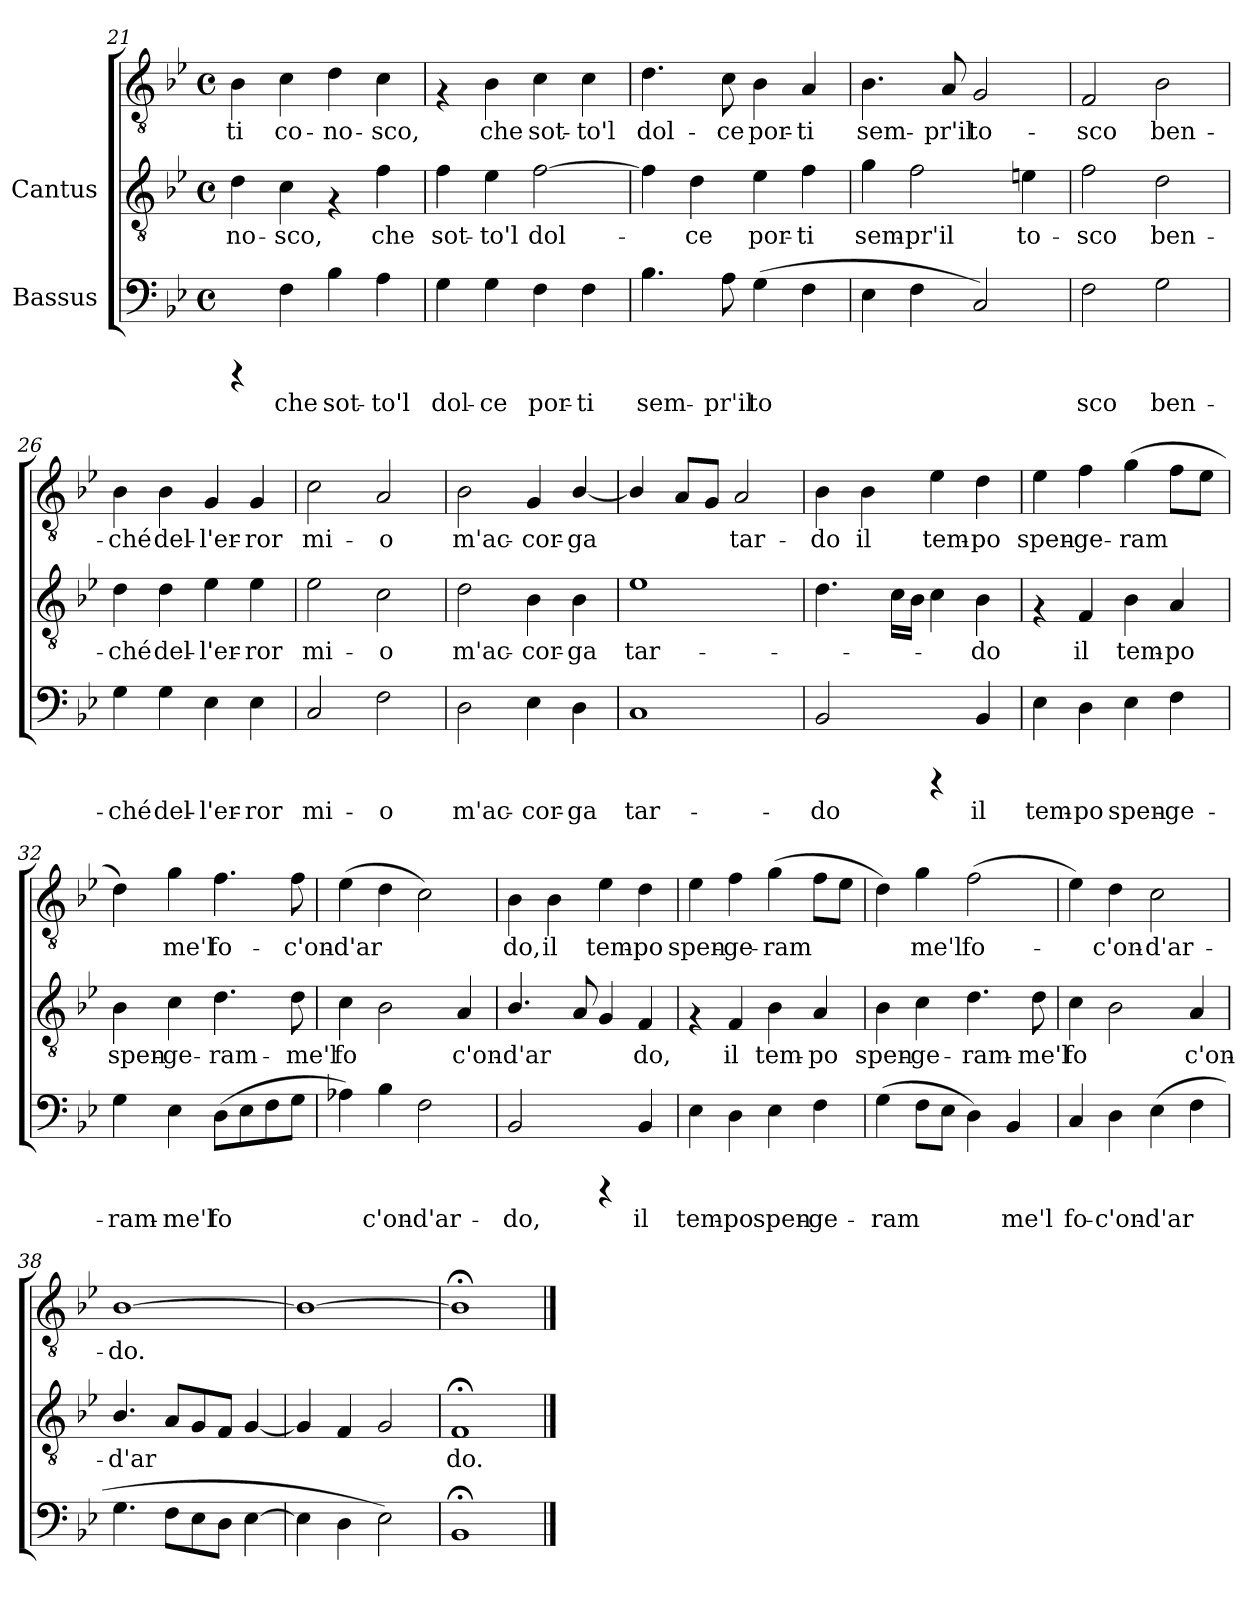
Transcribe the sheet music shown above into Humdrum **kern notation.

**kern	**text	**kern	**text	**kern	**text
*part2	*part2	*part1	*part1	*part1	*part1
*staff3	*staff3	*staff2	*staff2	*staff1	*staff1
*I"Bassus	*	*I"Cantus	*	*	*
*clefF4	*	*clefGv2	*	*clefGv2	*
*k[b-e-]	*	*k[b-e-]	*	*k[b-e-]	*
*B-:	*	*B-:	*	*B-:	*
*M4/4	*	*M4/4	*	*M4/4	*
*met(c)	*	*met(c)	*	*met(c)	*
=21	=21	=21	=21	=21	=21
!	!	!	!LO:LY:b:cj	!	!LO:LY:b:cj
4rCCC	.	4d\	no-	4B-\	-ti
!	!LO:LY:b:cj	!	!LO:LY:b:cj	!	!LO:LY:b:cj
4F\	che	4c\	-sco,	4c\	co-
!	!LO:LY:b:cj	!	!	!	!LO:LY:b:cj
4B-\	sot-	4rF	.	4d\	-no-
!	!LO:LY:b:cj	!	!LO:LY:b:cj	!	!LO:LY:b:cj
4A\	-to'l	4f\	che	4c\	-sco,
=22	=22	=22	=22	=22	=22
!	!LO:LY:b:cj	!	!LO:LY:b:cj	!	!
4G\	dol-	4f\	sot-	4rF	.
!	!LO:LY:b:cj	!	!LO:LY:b:cj	!	!LO:LY:b:cj
4G\	-ce	4e-\	-to'l	4B-\	che
!	!LO:LY:b:cj	!	!LO:LY:b:cj	!	!LO:LY:b:cj
4F\	por-	[>2f\	dol-	4c\	sot-
!	!LO:LY:b:cj	!	!	!	!LO:LY:b:cj
4F\	-ti	.	.	4c\	-to'l
!!LO:LB:g=z
=23	=23	=23	=23	=23	=23
!	!LO:LY:b:cj	!	!LO:LY:b:cj	!	!LO:LY:b:cj
4.B-\	sem-	4f\]	.	4.d\	-dol-
!	!	!	!LO:LY:b:cj	!	!
.	.	4d\	ce	.	.
!	!LO:LY:b:cj	!	!	!	!LO:LY:b:cj
8A\	-pr'il	.	.	8c\	-ce
!	!LO:LY:b:cj	!	!LO:LY:b:cj	!	!LO:LY:b:cj
(>4G\	to-	4e-\	por-	4B-\	por-
!	!LO:LY:b:cj	!	!LO:LY:b:cj	!	!LO:LY:b:cj
4F\	--	4f\	-ti	4A/	-ti
=24	=24	=24	=24	=24	=24
!	!	!	!LO:LY:b:cj	!	!LO:LY:b:cj
4E-\	.	4g\	-sem-	4.B-\	sem-
!	!	!	!LO:LY:b:cj	!	!
4F\	.	2f\	-pr'il	.	.
!	!	!	!	!	!LO:LY:b:cj
.	.	.	.	8A/	-pr'il
!	!	!	!	!	!LO:LY:b:cj
2C/)	.	.	.	2G/	to-
!	!	!	!LO:LY:b:cj	!	!
.	.	4en\	to-	.	.
=25	=25	=25	=25	=25	=25
!	!LO:LY:b:cj	!	!LO:LY:b:cj	!	!LO:LY:b:cj
2F\	-sco	2f\	-sco	2F/	-sco
!	!LO:LY:b:cj	!	!LO:LY:b:cj	!	!LO:LY:b:cj
2G\	ben-	2d\	ben-	2B-\	ben-
=26	=26	=26	=26	=26	=26
!	!LO:LY:b:cj	!	!LO:LY:b:cj	!	!LO:LY:b:cj
4G\	-ché	4d\	ché	4B-\	-ché
!	!LO:LY:b:cj	!	!LO:LY:b:cj	!	!LO:LY:b:cj
4G\	del-	4d\	del-	4B-\	del-
!	!LO:LY:b:cj	!	!LO:LY:b:cj	!	!LO:LY:b:cj
4E-\	-l'er-	4e-\	-l'er-	4G/	-l'er-
!	!LO:LY:b:cj	!	!LO:LY:b:cj	!	!LO:LY:b:cj
4E-\	-ror	4e-\	-ror	4G/	-ror
=27	=27	=27	=27	=27	=27
!	!LO:LY:b:cj	!	!LO:LY:b:cj	!	!LO:LY:b:cj
2C/	mi-	2e-\	mi-	2c\	mi-
!	!LO:LY:b:cj	!	!LO:LY:b:cj	!	!LO:LY:b:cj
2F\	-o	2c\	-o	2A/	-o
!!LO:LB:g=z
=28	=28	=28	=28	=28	=28
!	!LO:LY:b:cj	!	!LO:LY:b:cj	!	!LO:LY:b:cj
2D\	m'ac-	2d\	m'ac-	2B-\	m'ac-
!	!LO:LY:b:cj	!	!LO:LY:b:cj	!	!LO:LY:b:cj
4E-\	-cor-	4B-\	-cor-	4G/	-cor-
!	!LO:LY:b:cj	!	!LO:LY:b:cj	!	!LO:LY:b:cj
4D\	-ga	4B-\	-ga	[<4B-/	-ga
=29	=29	=29	=29	=29	=29
!	!LO:LY:b:cj	!	!LO:LY:b:cj	!	!LO:LY:b:cj
1C	tar-	1e-	-tar-	4B-/]	.
!	!	!	!	!	!LO:LY:b:cj
.	.	.	.	8A/L	.
!	!	!	!	!	!LO:LY:b:cj
.	.	.	.	8G/J	.
!	!	!	!	!	!LO:LY:b:cj
.	.	.	.	2A/	tar-
=30	=30	=30	=30	=30	=30
!	!LO:LY:b:cj	!	!LO:LY:b:cj	!	!LO:LY:b:cj
2BB-/	-do	4.d\	.	4B-\	-do
!	!	!	!	!	!LO:LY:b:cj
.	.	.	.	4B-\	il
!	!	!	!LO:LY:b:cj	!	!
.	.	16c\L	.	.	.
!	!	!	!LO:LY:b:cj	!	!
.	.	16B-\J	.	.	.
!	!	!	!LO:LY:b:cj	!	!LO:LY:b:cj
4rCCC	.	4c\	.	4e-\	tem-
!	!LO:LY:b:cj	!	!LO:LY:b:cj	!	!LO:LY:b:cj
4BB-/	il	4B-\	do	4d\	-po
=31	=31	=31	=31	=31	=31
!	!LO:LY:b:cj	!	!	!	!LO:LY:b:cj
4E-\	tem-	4rF	.	4e-\	spen-
!	!LO:LY:b:cj	!	!LO:LY:b:cj	!	!LO:LY:b:cj
4D\	-po	4F/	-il	4f\	-ge-
!	!LO:LY:b:cj	!	!LO:LY:b:cj	!	!LO:LY:b:cj
4E-\	spen-	4B-\	tem-	(>4g\	-ram-
!	!LO:LY:b:cj	!	!LO:LY:b:cj	!	!LO:LY:b:cj
4F\	-ge-	4A/	-po	8f\L	--
!	!	!	!	!	!LO:LY:b:cj
.	.	.	.	8e-\J	--
=32	=32	=32	=32	=32	=32
!	!LO:LY:b:cj	!	!LO:LY:b:cj	!	!LO:LY:b:cj
4G\	-ram-	4B-\	-spen-	4d\)	.
!	!LO:LY:b:cj	!	!LO:LY:b:cj	!	!LO:LY:b:cj
4E-\	-me'l	4c\	-ge-	4g\	me'l
!	!LO:LY:b:cj	!	!LO:LY:b:cj	!	!LO:LY:b:cj
(>8D\L	fo-	4.d\	-ram-	4.f\	fo-
!	!LO:LY:b:cj	!	!	!	!
8E-\	--	.	.	.	.
!	!LO:LY:b:cj	!	!	!	!
8F\	--	.	.	.	.
!	!LO:LY:b:cj	!	!LO:LY:b:cj	!	!LO:LY:b:cj
8G\J	--	8d\	-me'l	8f\	-c'on-
!!LO:LB:g=z
=33	=33	=33	=33	=33	=33
!	!LO:LY:b:cj	!	!LO:LY:b:cj	!	!LO:LY:b:cj
4A-X\)	-	4c\	-fo-	(>4e-\	d'ar-
!	!LO:LY:b:cj	!	!LO:LY:b:cj	!	!LO:LY:b:cj
4B-\	c'on-	2B-\	-	4d\	--
!	!LO:LY:b:cj	!	!	!	!LO:LY:b:cj
2F\	-d'ar-	.	.	2c\)	--
!	!	!	!LO:LY:b:cj	!	!
.	.	4A/	c'on-	.	.
=34	=34	=34	=34	=34	=34
!	!LO:LY:b:cj	!	!LO:LY:b:cj	!	!LO:LY:b:cj
2BB-/	-do,	4.B-/	d'ar-	4B-\	-do,
!	!	!	!	!	!LO:LY:b:cj
.	.	.	.	4B-\	il
!	!	!	!LO:LY:b:cj	!	!
.	.	8A/	-	.	.
!	!	!	!LO:LY:b:cj	!	!LO:LY:b:cj
4rCCC	.	4G/	.	4e-\	tem-
!	!LO:LY:b:cj	!	!LO:LY:b:cj	!	!LO:LY:b:cj
4BB-/	il	4F/	do,	4d\	-po
=35	=35	=35	=35	=35	=35
!	!LO:LY:b:cj	!	!	!	!LO:LY:b:cj
4E-\	tem-	4rF	.	4e-\	spen-
!	!LO:LY:b:cj	!	!LO:LY:b:cj	!	!LO:LY:b:cj
4D\	-po	4F/	-il	4f\	-ge-
!	!LO:LY:b:cj	!	!LO:LY:b:cj	!	!LO:LY:b:cj
4E-\	spen-	4B-\	tem-	(>4g\	-ram-
!	!LO:LY:b:cj	!	!LO:LY:b:cj	!	!LO:LY:b:cj
4F\	-ge-	4A/	-po	8f\L	--
!	!	!	!	!	!LO:LY:b:cj
.	.	.	.	8e-\J	--
=36	=36	=36	=36	=36	=36
!	!LO:LY:b:cj	!	!LO:LY:b:cj	!	!LO:LY:b:cj
(>4G\	-ram-	4B-\	-spen-	4d\)	.
!	!LO:LY:b:cj	!	!LO:LY:b:cj	!	!LO:LY:b:cj
8F\L	-	4c\	-ge-	4g\	me'l
!	!LO:LY:b:cj	!	!	!	!
8E-\J	.	.	.	.	.
!	!LO:LY:b:cj	!	!LO:LY:b:cj	!	!LO:LY:b:cj
4D\)	.	4.d\	-ram-	(>2f\	fo-
!	!LO:LY:b:cj	!	!	!	!
4BB-/	me'l	.	.	.	.
!	!	!	!LO:LY:b:cj	!	!
.	.	8d\	-me'l	.	.
!!LO:LB:g=z
=37	=37	=37	=37	=37	=37
!	!LO:LY:b:cj	!	!LO:LY:b:cj	!	!LO:LY:b:cj
4C/	fo-	4c\	-fo-	4e-\)	.
!	!LO:LY:b:cj	!	!LO:LY:b:cj	!	!LO:LY:b:cj
4D\	-c'on-	2B-\	-	4d\	c'on-
!	!LO:LY:b:cj	!	!	!	!LO:LY:b:cj
(>4E-\	-d'ar	.	.	2c\	-d'ar-
!	!LO:LY:b:cj	!	!LO:LY:b:cj	!	!
4F\	.	4A/	c'on-	.	.
=38	=38	=38	=38	=38	=38
!	!	!	!LO:LY:b:cj	!	!LO:LY:b:cj
4.G\	.	4.B-/	d'ar-	[>1B-	-do.
!	!	!	!LO:LY:b:cj	!	!
8F\L	.	8A/L	--	.	.
!	!	!	!LO:LY:b:cj	!	!
8E-\	.	8G/	--	.	.
!	!	!	!LO:LY:b:cj	!	!
8D\J	.	8F/J	--	.	.
!	!	!	!LO:LY:b:cj	!	!
[>4E-\	.	[<4G/	--	.	.
=39	=39	=39	=39	=39	=39
4E-\]	.	4G/]	.	1B-_>	.
4D\	.	4F/	.	.	.
2E-\)	.	2G/	.	.	.
=40	=40	=40	=40	=40	=40
!	!LO:LY:b:cj	!	!LO:LY:b:cj	!	!
1BB-;<	­	1F;<	-do.	1B-;<]	.
==	==	==	==	==	==
*-	*-	*-	*-	*-	*-
